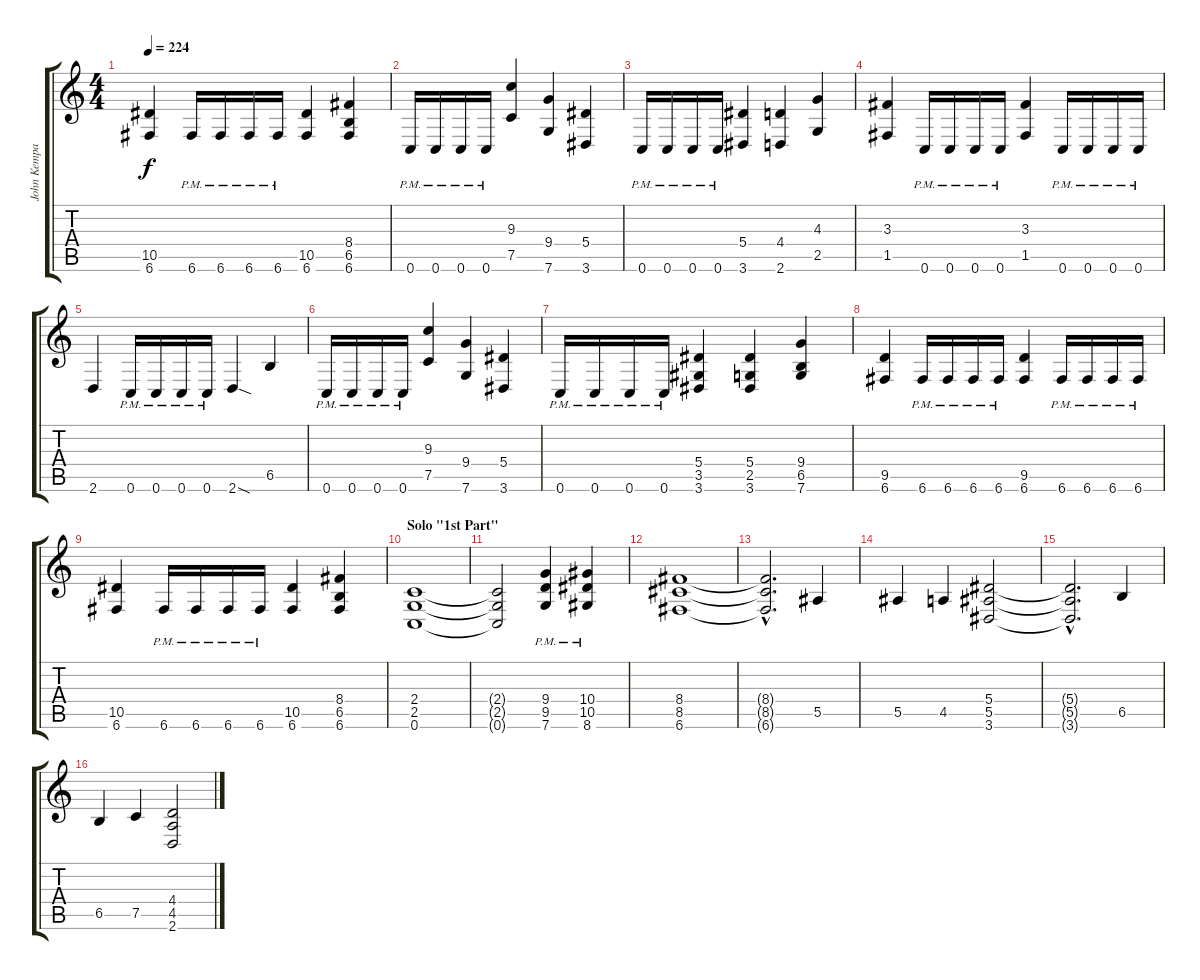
\track ("John Kempainen (Rhythm Guitar)" "John Kempa") {instrument distortionguitar}
\staff {score tabs}
\tuning (C4 G3 Eb3 Bb2 F2 C2) {hide}
\ts (4 4)
\tempo 224
\clef g2
\ks c
(10.5 6.6).4{dy f} 6.6{pm}.16 6.6{pm}.16 6.6{pm}.16 6.6{pm}.16 (10.5 6.6).4 (8.4 6.5 6.6).4 |
0.6{pm}.16{instrument distortionguitar} 0.6{pm}.16 0.6{pm}.16 0.6{pm}.16 (9.3 7.5).4 (9.4 7.6).4 (5.4 3.6).4 |
0.6{pm}.16 0.6{pm}.16 0.6{pm}.16 0.6{pm}.16 (5.4 3.6).4 (4.4 2.6).4 (4.3 2.5).4 |
(3.3 1.5).4 0.6{pm}.16 0.6{pm}.16 0.6{pm}.16 0.6{pm}.16 (3.3 1.5).4 0.6{pm}.16 0.6{pm}.16 0.6{pm}.16 0.6{pm}.16 |
2.6.4 0.6{pm}.16 0.6{pm}.16 0.6{pm}.16 0.6{pm}.16 2.6{sod}.4 6.5.4 |
0.6{pm}.16 0.6{pm}.16 0.6{pm}.16 0.6{pm}.16 (9.3 7.5).4 (9.4 7.6).4 (5.4 3.6).4 |
0.6{pm}.16 0.6{pm}.16 0.6{pm}.16 0.6{pm}.16 (5.4 3.5 3.6).4 (5.4 2.5 3.6).4 (9.4 6.5 7.6).4 |
(9.5 6.6).4 6.6{pm}.16 6.6{pm}.16 6.6{pm}.16 6.6{pm}.16 (9.5 6.6).4 6.6{pm}.16 6.6{pm}.16 6.6{pm}.16 6.6{pm}.16 |
(10.5 6.6).4 6.6{pm}.16 6.6{pm}.16 6.6{pm}.16 6.6{pm}.16 (10.5 6.6).4 (8.4 6.5 6.6).4 |
\section ("" "Solo \"1st Part\"")
(2.4 2.5 0.6).1{balance 8} |
(2.4{t} 2.5{t} 0.6{t}).2 (9.4{pm} 9.5{pm} 7.6{pm}).4 (10.4{pm} 10.5{pm} 8.6{pm}).4 |
(8.4 8.5 6.6).1 |
(8.4{hac t} 8.5{hac t} 6.6{hac t}).2{d} 5.5.4 |
5.5.4 4.5.4 (5.4 5.5 3.6).2 |
(5.4{hac t} 5.5{hac t} 3.6{hac t}).2{d} 6.5.4 |
6.5.4 7.5.4 (4.4 4.5 2.6).2
